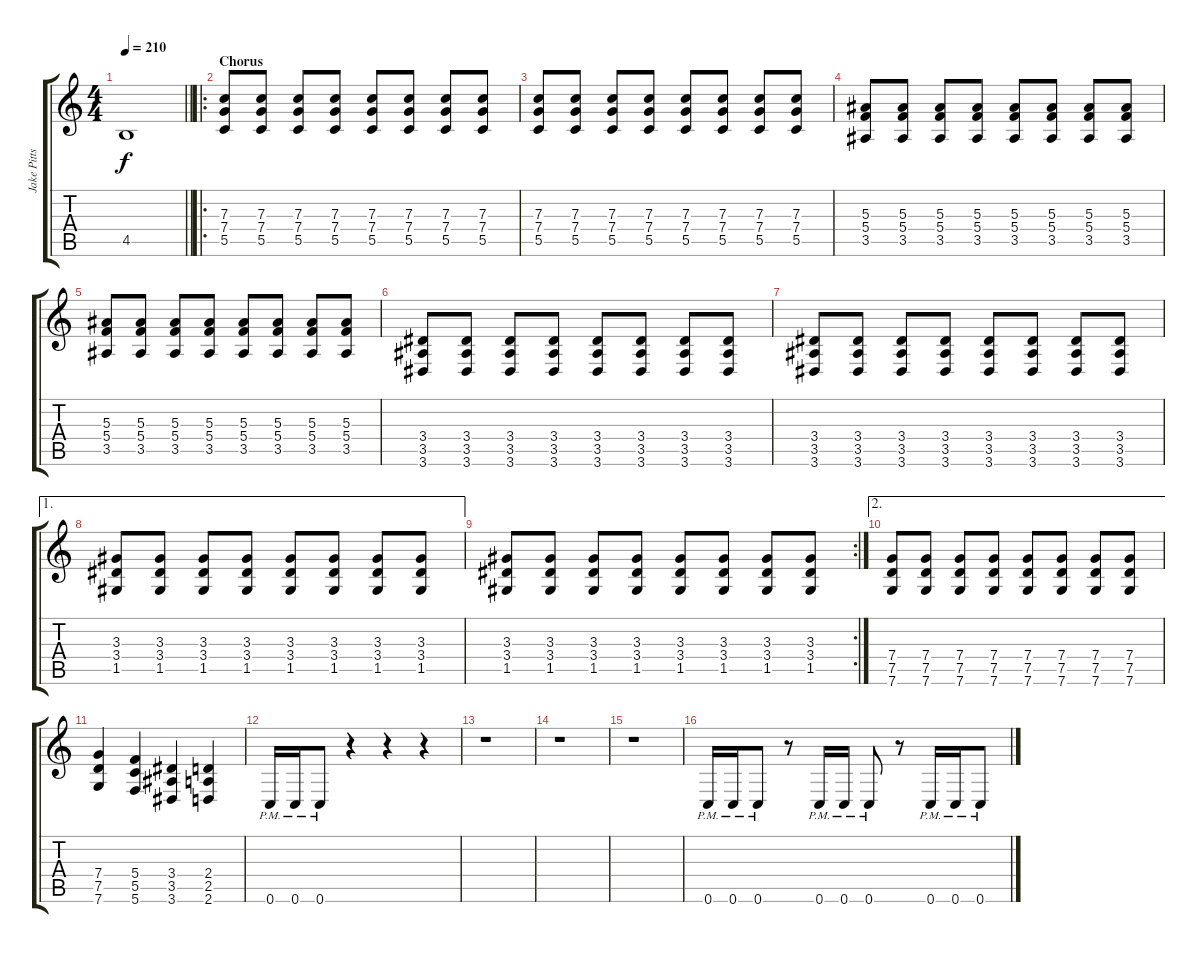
\track ("Jake Pitts" "Jake Pitts") {instrument distortionguitar}
\staff {score tabs}
\tuning (D4 A3 F3 C3 G2 C2) {hide}
\ts (4 4)
\tempo 210
\clef g2
\barLineRight lightlight
\ks c
4.5.1{dy f} |
\ro
\section ("" "Chorus")
(7.3 7.4 5.5).8 (7.3 7.4 5.5).8 (7.3 7.4 5.5).8 (7.3 7.4 5.5).8 (7.3 7.4 5.5).8 (7.3 7.4 5.5).8 (7.3 7.4 5.5).8 (7.3 7.4 5.5).8 |
(7.3 7.4 5.5).8 (7.3 7.4 5.5).8 (7.3 7.4 5.5).8 (7.3 7.4 5.5).8 (7.3 7.4 5.5).8 (7.3 7.4 5.5).8 (7.3 7.4 5.5).8 (7.3 7.4 5.5).8 |
(5.3 5.4 3.5).8 (5.3 5.4 3.5).8 (5.3 5.4 3.5).8 (5.3 5.4 3.5).8 (5.3 5.4 3.5).8 (5.3 5.4 3.5).8 (5.3 5.4 3.5).8 (5.3 5.4 3.5).8 |
(5.3 5.4 3.5).8 (5.3 5.4 3.5).8 (5.3 5.4 3.5).8 (5.3 5.4 3.5).8 (5.3 5.4 3.5).8 (5.3 5.4 3.5).8 (5.3 5.4 3.5).8 (5.3 5.4 3.5).8 |
(3.4 3.5 3.6).8 (3.4 3.5 3.6).8 (3.4 3.5 3.6).8 (3.4 3.5 3.6).8 (3.4 3.5 3.6).8 (3.4 3.5 3.6).8 (3.4 3.5 3.6).8 (3.4 3.5 3.6).8 |
(3.4 3.5 3.6).8 (3.4 3.5 3.6).8 (3.4 3.5 3.6).8 (3.4 3.5 3.6).8 (3.4 3.5 3.6).8 (3.4 3.5 3.6).8 (3.4 3.5 3.6).8 (3.4 3.5 3.6).8 |
\ae 1
(3.3 3.4 1.5).8 (3.3 3.4 1.5).8 (3.3 3.4 1.5).8 (3.3 3.4 1.5).8 (3.3 3.4 1.5).8 (3.3 3.4 1.5).8 (3.3 3.4 1.5).8 (3.3 3.4 1.5).8 |
\rc 2
(3.3 3.4 1.5).8 (3.3 3.4 1.5).8 (3.3 3.4 1.5).8 (3.3 3.4 1.5).8 (3.3 3.4 1.5).8 (3.3 3.4 1.5).8 (3.3 3.4 1.5).8 (3.3 3.4 1.5).8 |
\ae 2
(7.4 7.5 7.6).8 (7.4 7.5 7.6).8 (7.4 7.5 7.6).8 (7.4 7.5 7.6).8 (7.4 7.5 7.6).8 (7.4 7.5 7.6).8 (7.4 7.5 7.6).8 (7.4 7.5 7.6).8 |
(7.4 7.5 7.6).4 (5.4 5.5 5.6).4 (3.4 3.5 3.6).4 (2.4 2.5 2.6).4 |
0.6{pm}.16 0.6{pm}.16 0.6{pm}.8 r.4 r.4 r.4 |
r.1 |
r.1 |
r.1 |
0.6{pm}.16 0.6{pm}.16 0.6{pm}.8 r.8 0.6{pm}.16 0.6{pm}.16 0.6{pm}.8 r.8 0.6{pm}.16 0.6{pm}.16 0.6{pm}.8
